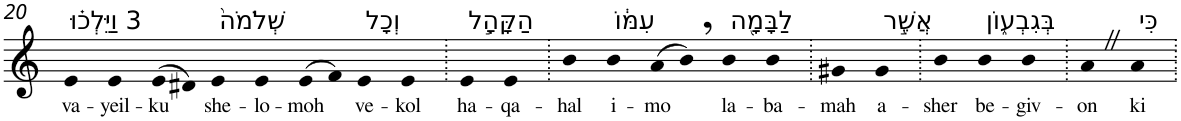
**kern	**text
*part1	*part1
*staff1	*staff1
*I"Piano	*
*I'Pno	*
!!LO:PB:g=z
*clefG2	*
*k[]	*
=20	=20
!LO:TX:a:t=3 וַיֵּלְכ֗וּ	!
!	!LO:LY:b
4e	va-
!	!LO:LY:b
4e	-yeil-
!	!LO:LY:b
(>8e	-ku
8d#X)	.
!LO:TX:a:t=שְׁלֹמֹה֙	!
!	!LO:LY:b
4e	she-
!	!LO:LY:b
4e	-lo-
!	!LO:LY:b
(>8e	-moh
8f)	.
!LO:TX:a:t=וְכָל	!
!	!LO:LY:b
4e	ve-
!	!LO:LY:b
4e	-kol
=21.	=21.
!LO:TX:a:t=הַקָּהָ֣ל	!
!	!LO:LY:b
4e	ha-
!	!LO:LY:b
4e	-qa-
=22.	=22.
!	!LO:LY:b
4b	-hal
!LO:TX:a:t=עִמּ֔וֹ	!
!	!LO:LY:b
4b	i-
!	!LO:LY:b
(>8a	-mo
8b,)	.
!LO:TX:a:t=לַבָּמָ֖ה	!
!	!LO:LY:b
4b	la-
!	!LO:LY:b
4b	-ba-
=23.	=23.
!	!LO:LY:b
4g#X	-mah
!LO:TX:a:t=אֲשֶׁ֣ר	!
!	!LO:LY:b
4g#	a-
=24.	=24.
!	!LO:LY:b
4b	-sher
!LO:TX:a:t=בְּגִבְע֑וֹן	!
!	!LO:LY:b
4b	be-
!	!LO:LY:b
4b	-giv-
=25.	=25.
!	!LO:LY:b
4aZ	-on
!LO:TX:a:t=כִּי	!
!	!LO:LY:b
4a	ki
=.	=.
*-	*-
